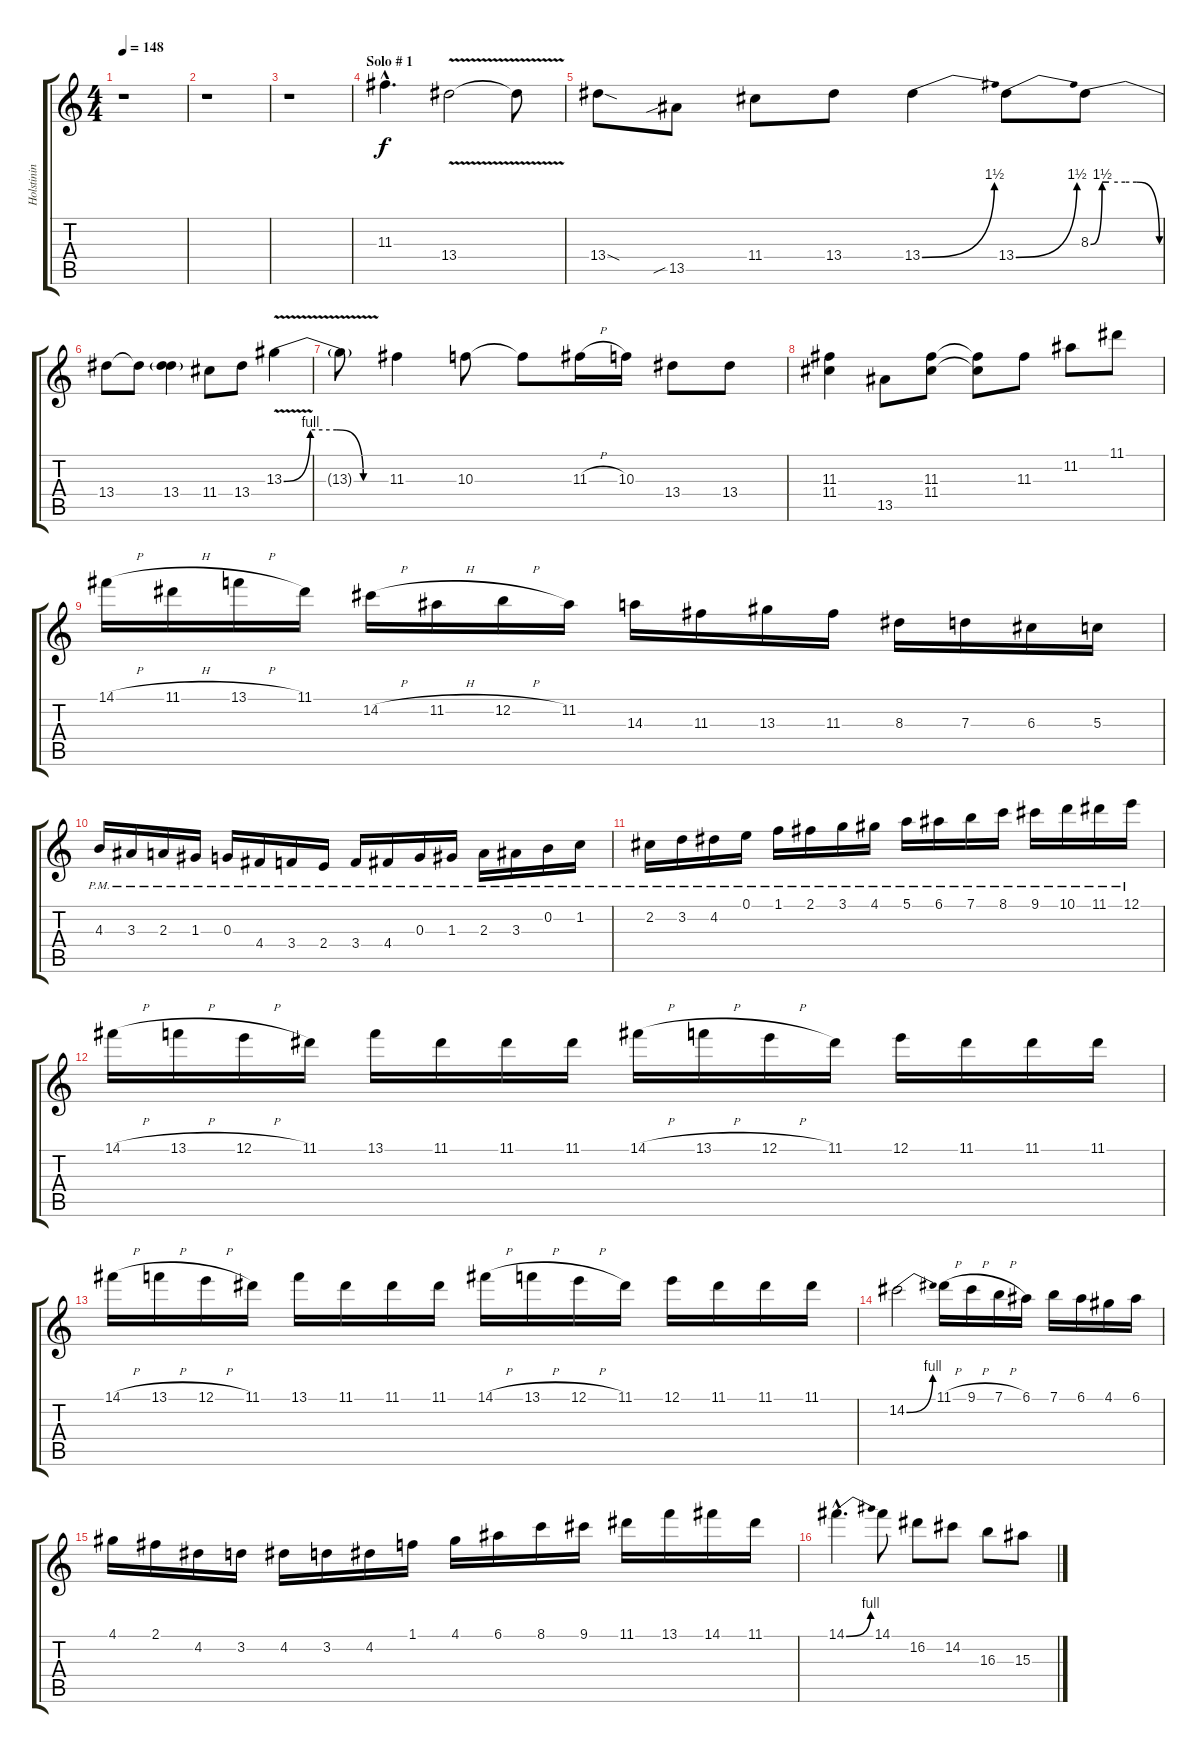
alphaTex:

\track ("Holstinin" "Holstinin") {instrument distortionguitar}
\staff {score tabs}
\tuning (E4 B3 G3 D3 A2 E2) {hide}
\ts (4 4)
\tempo 148
\clef g2
\ks c
r.1{dy f} |
r.1 |
r.1 |
\section ("" "Solo # 1")
11.3{hac}.4{d volume 16 balance 6} 13.4{v}.2 13.4{t}.8 |
13.4{sod}.8 13.5{sib}.8 11.4.8 13.4.8 13.4{be (bend 0 0 60 6)}.4 13.4{be (bend 0 0 60 6)}.8 8.3{be (custom 0 0 10 6 16 6 30 6 40 6 60 0)}.8 |
13.4.8 13.4{t}.8 (8.3{t} 13.4).4 11.4.8 13.4.8 13.3{be (custom 0 0 15 4 30 4 45 0 60 0) v}.4 |
13.3{t}.8 11.3.4 10.3.8 10.3{t}.8 11.3{h}.16 10.3.16 13.4.8 13.4.8 |
(11.3 11.4).4 13.5.8 (11.3 11.4).8 (11.3{t} 11.4{t}).8 11.3.8 11.2.8 11.1.8 |
14.1{h}.16 11.1{h}.16 13.1{h}.16 11.1.16 14.2{h}.16 11.2{h}.16 12.2{h}.16 11.2.16 14.3.16 11.3.16 13.3.16 11.3.16 8.3.16 7.3.16 6.3.16 5.3.16 |
4.3{pm}.16 3.3{pm}.16 2.3{pm}.16 1.3{pm}.16 0.3{pm}.16 4.4{pm}.16 3.4{pm}.16 2.4{pm}.16 3.4{pm}.16 4.4{pm}.16 0.3{pm}.16 1.3{pm}.16 2.3{pm}.16 3.3{pm}.16 0.2{pm}.16 1.2{pm}.16 |
2.2{pm}.16 3.2{pm}.16 4.2{pm}.16 0.1{pm}.16 1.1{pm}.16 2.1{pm}.16 3.1{pm}.16 4.1{pm}.16 5.1{pm}.16 6.1{pm}.16 7.1{pm}.16 8.1{pm}.16 9.1{pm}.16 10.1{pm}.16 11.1{pm}.16 12.1{pm}.16 |
14.1{h}.16 13.1{h}.16 12.1{h}.16 11.1.16 13.1.16 11.1.16 11.1.16 11.1.16 14.1{h}.16 13.1{h}.16 12.1{h}.16 11.1.16 12.1.16 11.1.16 11.1.16 11.1.16 |
14.1{h}.16 13.1{h}.16 12.1{h}.16 11.1.16 13.1.16 11.1.16 11.1.16 11.1.16 14.1{h}.16 13.1{h}.16 12.1{h}.16 11.1.16 12.1.16 11.1.16 11.1.16 11.1.16 |
14.2{be (bend 0 0 60 4)}.2 11.1{h}.16 9.1{h}.16 7.1{h}.16 6.1.16 7.1.16 6.1.16 4.1.16 6.1.16 |
4.1.16 2.1.16 4.2.16 3.2.16 4.2.16 3.2.16 4.2.16 1.1.16 4.1.16 6.1.16 8.1.16 9.1.16 11.1.16 13.1.16 14.1.16 11.1.16 |
14.1{be (bend 0 0 60 4) hac}.4{d} 14.1.8 16.2.8 14.2.8 16.3.8 15.3.8
